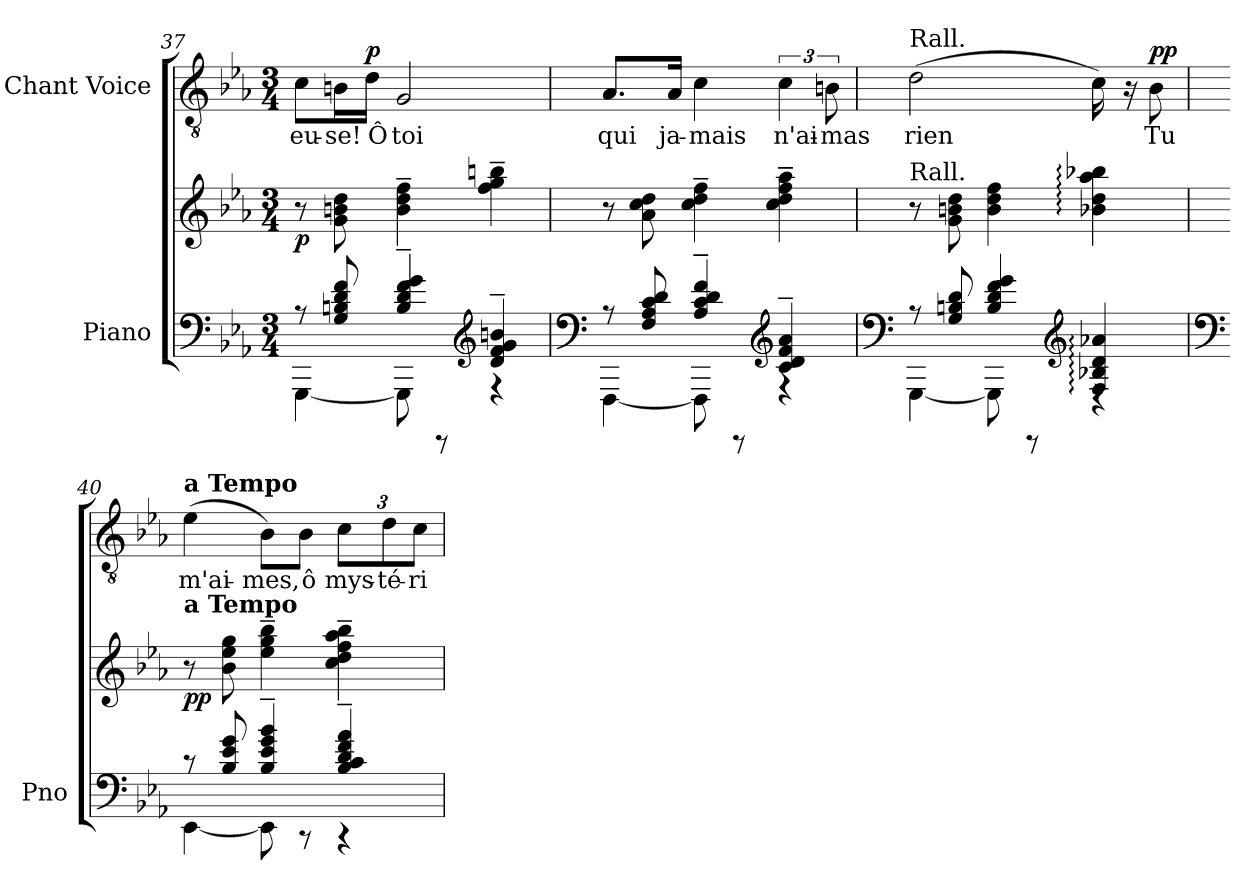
**kern	**kern	**dynam	**kern	**text	**dynam
*part2	*part2	*part2	*part1	*part1	*part1
*staff3	*staff2	*staff2/3	*staff1	*staff1	*staff1
*I"Piano	*	*	*I"Chant Voice	*	*
*I'Pno	*	*	*	*	*
*clefF4	*clefG2	*	*clefGv2	*	*
*k[b-e-a-]	*k[b-e-a-]	*	*k[b-e-a-]	*	*
*M3/4	*M3/4	*	*M3/4	*	*
=37	=37	=37	=37	=37	=37
*^	*	*	*	*	*
!	!	!	!LO:DY:b	!	!LO:LY:b	!
8r	[4GGG\	8r	p	8c\L	-eu-	.
!	!	!	!	!	!LO:LY:b	!
8G/ 8Bn/ 8d/ 8f/	.	8g\ 8bn\ 8dd\	.	16Bn\L	-se!	.
!	!	!	!	!	!LO:LY:b	!LO:DY:a
.	.	.	.	16d\JJ	Ô	p
!	!	!	!	!	!LO:LY:b	!
4B/~ 4d/~ 4f/~ 4g/~	8GGG\]	4b\~ 4dd\~ 4ff\~	.	2G/	toi	.
.	8rEEEE	.	.	.	.	.
*clefG2	*	*	*	*	*	*
4d/~ 4f/~ 4g/~ 4bn/~	4rF	4ff\~ 4gg\~ 4bbn\~	.	.	.	.
=38	=38	=38	=38	=38	=38	=38
*clefF4	*	*	*	*	*	*
!	!	!	!	!	!LO:LY:b	!
8r	[4FFF\	8r	.	8.A-/L	qui	.
8F/ 8A-/ 8c/ 8d/	.	8a-\ 8cc\ 8dd\	.	.	.	.
!	!	!	!	!	!LO:LY:b	!
.	.	.	.	16A-/Jk	ja-	.
!	!	!	!	!	!LO:LY:b	!
4A-/~ 4c/~ 4d/~ 4f/~	8FFF\]	4cc\~ 4dd\~ 4ff\~	.	4c\	-mais	.
.	8rEEEE	.	.	.	.	.
*clefG2	*	*	*	*	*	*
!	!	!	!	!	!LO:LY:b	!
4c/~ 4d/~ 4f/~ 4a-/~	4rF	4cc\~ 4dd\~ 4ff\~ 4aa-\~	.	6c\	n'ai-	.
!	!	!	!	!	!LO:LY:b	!
.	.	.	.	12Bn\	-mas	.
=39	=39	=39	=39	=39	=39	=39
*clefF4	*	*	*	*	*	*
*	*	*	*	*MM84	*	*
!	!	!	!	!LO:TX:a:t=Rall.	!	!
!	!	!LO:TX:a:t=Rall.	!	!	!	!
!	!	!	!	!	!LO:LY:b	!
8r	[4GGG\	8r	.	(>2d\	rien	.
8G/ 8Bn/ 8d/	.	8g\ 8bn\ 8dd\	.	.	.	.
4B/ 4d/ 4f/ 4g/	8GGG\]	4b\ 4dd\ 4ff\	.	.	.	.
.	8rEEEE	.	.	.	.	.
*clefG2	*	*	*	*	*	*
4F/: 4B-X/: 4d/: 4a-X/:	4rD	4b-X\: 4dd\: 4aa-\: 4bb-X\:	.	16c\)	.	.
.	.	.	.	16r	.	.
!	!	!	!	!	!LO:LY:b	!LO:DY:a
.	.	.	.	8B-\	Tu	pp
!!LO:LB:g=z
=40	=40	=40	=40	=40	=40	=40
*clefF4	*	*	*	*	*	*
!	!	!	!	!LO:TX:a:B:t=a Tempo	!	!
!	!	!LO:TX:a:B:t=a Tempo	!	!	!	!
!	!	!	!LO:DY:b	!	!LO:LY:b	!
8r	[4EE-\	8r	pp	(>4e-\	m'ai-	.
8B-/ 8e-/ 8g/	.	8b-\ 8ee-\ 8gg\	.	.	.	.
!	!	!	!	!	!LO:LY:b	!
4B-/~ 4e-/~ 4g/~ 4b-/~	8EE-\]	4ee-\~ 4gg\~ 4bb-\~	.	8B-\L)	-mes,	.
!	!	!	!	!	!LO:LY:b	!
.	8r	.	.	8B-\J	ô	.
!	!	!	!	!	!LO:LY:b	!
4B-/~ 4c/~ 4d/~ 4f/~ 4a-/~	4r	4cc\~ 4dd\~ 4ff\~ 4aa-\~ 4bb-\~	.	12c\L	mys-	.
!	!	!	!	!	!LO:LY:b	!
.	.	.	.	12d\	-té-	.
!	!	!	!	!	!LO:LY:b	!
.	.	.	.	12c\J	-ri-	.
*v	*v	*	*	*	*	*
=	=	=	=	=	=
*-	*-	*-	*-	*-	*-
